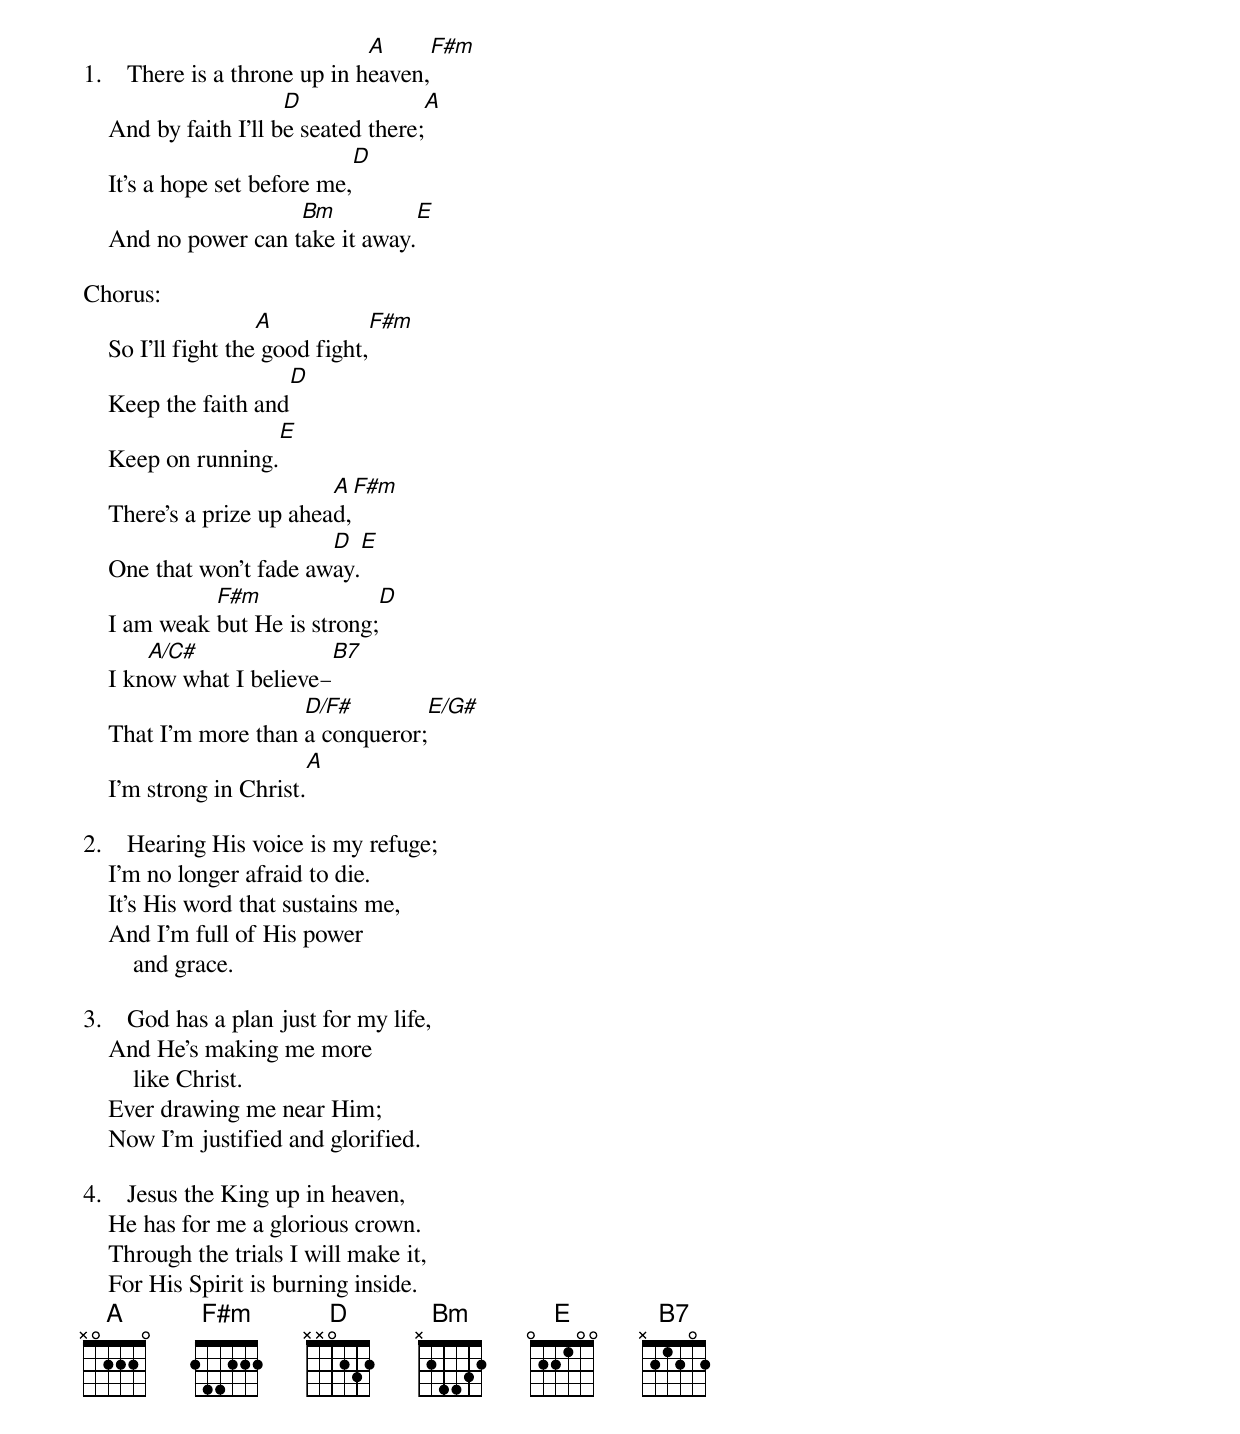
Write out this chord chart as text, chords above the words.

                               A                   F#m
1.    There is a throne up in heaven,
                       D                                    A
    And by faith I’ll be seated there;
                                       D
    It’s a hope set before me,
                      Bm                                  E
    And no power can take it away.

Chorus:
                     A                        F#m
    So I’ll fight the good fight,
                           D
    Keep the faith and
                          E
    Keep on running.
                           A             F#m
    There’s a prize up ahead,
                          D                      E
    One that won’t fade away.
              F#m                             D
    I am weak but He is strong;
        A/C#                       B7
    I know what I believe–
                       D/F#                              E/G#
    That I’m more than a conqueror;
                                      A
    I’m strong in Christ.

2.    Hearing His voice is my refuge;
    I’m no longer afraid to die.
    It’s His word that sustains me,
    And I’m full of His power
        and grace.

3.    God has a plan just for my life,
    And He’s making me more
        like Christ.
    Ever drawing me near Him;
    Now I’m justified and glorified.

4.    Jesus the King up in heaven,
    He has for me a glorious crown.
    Through the trials I will make it,
    For His Spirit is burning inside.
